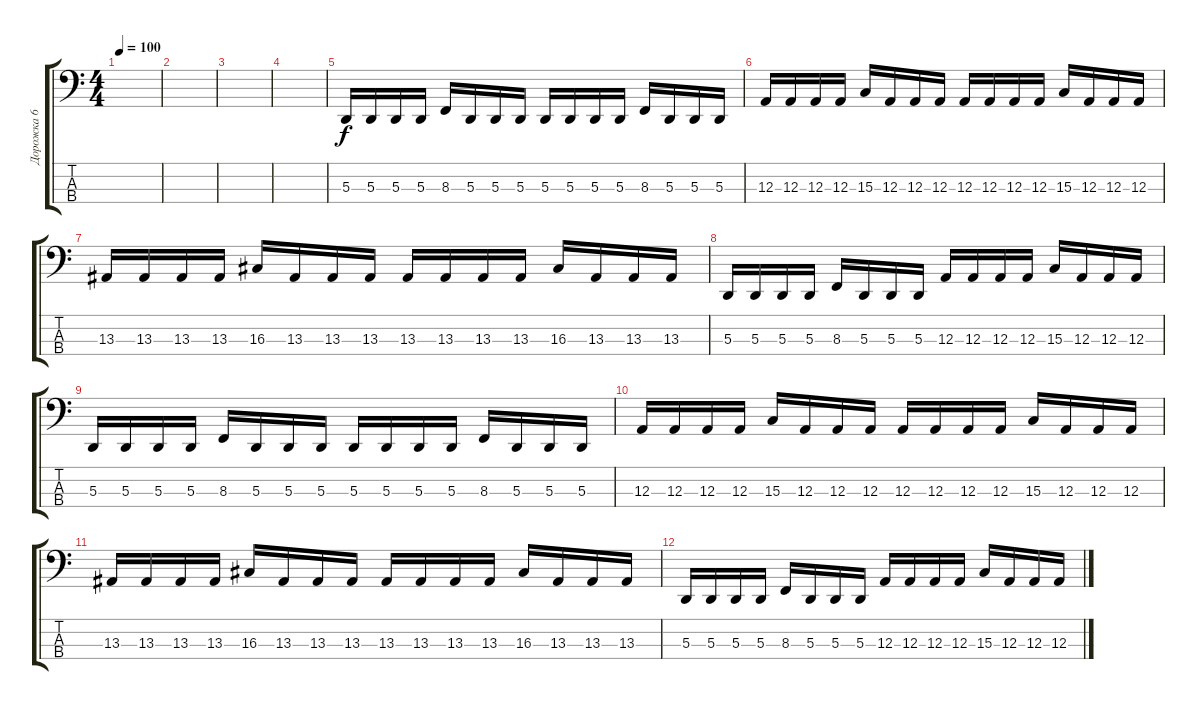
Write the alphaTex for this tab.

\track ("Дорожка 6" "Дорожка 6") {instrument synthbrass1}
\staff {score tabs}
\tuning (G2 D2 A1 E1) {hide}
\ts (4 4)
\tempo 100
\clef f4
\ks c
|
|
|
|
5.3.16 5.3.16 5.3.16 5.3.16 8.3.16 5.3.16 5.3.16 5.3.16 5.3.16 5.3.16 5.3.16 5.3.16 8.3.16 5.3.16 5.3.16 5.3.16 |
12.3.16 12.3.16 12.3.16 12.3.16 15.3.16 12.3.16 12.3.16 12.3.16 12.3.16 12.3.16 12.3.16 12.3.16 15.3.16 12.3.16 12.3.16 12.3.16 |
13.3.16 13.3.16 13.3.16 13.3.16 16.3.16 13.3.16 13.3.16 13.3.16 13.3.16 13.3.16 13.3.16 13.3.16 16.3.16 13.3.16 13.3.16 13.3.16 |
5.3.16 5.3.16 5.3.16 5.3.16 8.3.16 5.3.16 5.3.16 5.3.16 12.3.16 12.3.16 12.3.16 12.3.16 15.3.16 12.3.16 12.3.16 12.3.16 |
5.3.16 5.3.16 5.3.16 5.3.16 8.3.16 5.3.16 5.3.16 5.3.16 5.3.16 5.3.16 5.3.16 5.3.16 8.3.16 5.3.16 5.3.16 5.3.16 |
12.3.16 12.3.16 12.3.16 12.3.16 15.3.16 12.3.16 12.3.16 12.3.16 12.3.16 12.3.16 12.3.16 12.3.16 15.3.16 12.3.16 12.3.16 12.3.16 |
13.3.16 13.3.16 13.3.16 13.3.16 16.3.16 13.3.16 13.3.16 13.3.16 13.3.16 13.3.16 13.3.16 13.3.16 16.3.16 13.3.16 13.3.16 13.3.16 |
5.3.16 5.3.16 5.3.16 5.3.16 8.3.16 5.3.16 5.3.16 5.3.16 12.3.16 12.3.16 12.3.16 12.3.16 15.3.16 12.3.16 12.3.16 12.3.16
